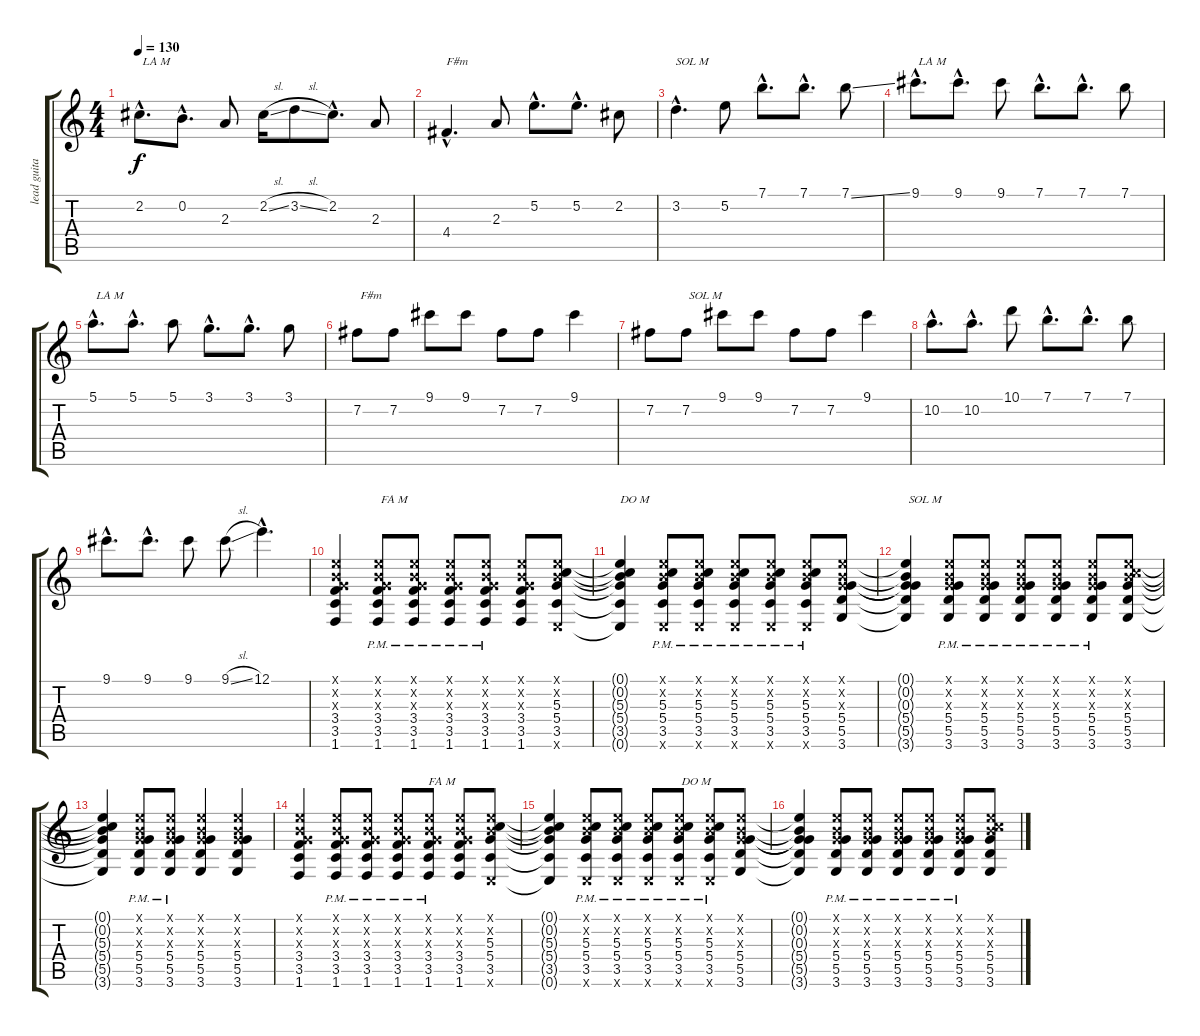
\track ("lead guitar" "lead guita") {instrument distortionguitar}
\staff {score tabs}
\tuning (E4 B3 G3 D3 A2 E2) {hide}
\ts (4 4)
\tempo 130
\clef g2
\ks c
2.2{hac}.8{d txt " LA M" dy f} 0.2{hac}.8{d} 2.3.8 2.2{sl}.16 3.2{sl}.8 2.2{hac}.8{d} 2.3.8 |
4.4{hac}.4{d txt "F#m"} 2.3.8 5.2{hac}.8{d} 5.2{hac}.8{d} 2.2.8 |
3.2{hac}.4{d txt "SOL M"} 5.2.8 7.1{hac}.8{d} 7.1{hac}.8{d} 7.1{ss}.8 |
9.1{hac}.8{d txt " LA M"} 9.1{hac}.8{d} 9.1.8 7.1{hac}.8{d} 7.1{hac}.8{d} 7.1.8 |
5.1{hac}.8{d txt " LA M"} 5.1{hac}.8{d} 5.1.8 3.1{hac}.8{d} 3.1{hac}.8{d} 3.1.8 |
7.2.8{txt " F#m"} 7.2.8 9.1.8 9.1.8 7.2.8 7.2.8 9.1.4 |
7.2.8 7.2.8{txt " SOL M"} 9.1.8 9.1.8 7.2.8 7.2.8 9.1.4 |
10.2{hac}.8{d} 10.2{hac}.8{d} 10.1.8 7.1{hac}.8{d} 7.1{hac}.8{d} 7.1.8 |
9.1{hac}.8{d} 9.1{hac}.8{d} 9.1.8 9.1{sl}.8 12.1{hac}.4{d} |
(0.1{x} 0.2{x} 0.3{x} 3.4 3.5 1.6).4 (0.1{x} 0.2{x} 0.3{x} 3.4{pm} 3.5{pm} 1.6{pm}).8{txt " FA M"} (0.1{x} 0.2{x} 0.3{x} 3.4{pm} 3.5{pm} 1.6{pm}).8 (0.1{x} 0.2{x} 0.3{x} 3.4{pm} 3.5{pm} 1.6{pm}).8 (0.1{x} 0.2{x} 0.3{x} 3.4{pm} 3.5{pm} 1.6{pm}).8 (0.1{x} 0.2{x} 0.3{x} 3.4 3.5 1.6).8 (0.1{x} 0.2{x} 5.3 5.4 3.5 0.6{x}).8 |
(0.1{t} 0.2{t} 5.3{t} 5.4{t} 3.5{t} 0.6{t}).4{txt "DO M"} (0.1{x} 0.2{x} 5.3{pm} 5.4{pm} 3.5{pm} 0.6{x}).8 (0.1{x} 0.2{x} 5.3{pm} 5.4{pm} 3.5{pm} 0.6{x}).8 (0.1{x} 0.2{x} 5.3{pm} 5.4{pm} 3.5{pm} 0.6{x}).8 (0.1{x} 0.2{x} 5.3{pm} 5.4{pm} 3.5{pm} 0.6{x}).8 (0.1{x} 0.2{x} 5.3{pm} 5.4{pm} 3.5{pm} 0.6{x}).8 (0.1{x} 0.2{x} 0.3{x} 5.4 5.5 3.6).8 |
(0.1{t} 0.2{t} 0.3{t} 5.4{t} 5.5{t} 3.6{t}).4{txt " SOL M"} (0.1{x} 0.2{x} 0.3{x} 5.4{pm} 5.5{pm} 3.6{pm}).8 (0.1{x} 0.2{x} 0.3{x} 5.4{pm} 5.5{pm} 3.6{pm}).8 (0.1{x} 0.2{x} 0.3{x} 5.4{pm} 5.5{pm} 3.6{pm}).8 (0.1{x} 0.2{x} 0.3{x} 5.4{pm} 5.5{pm} 3.6{pm}).8 (0.1{x} 0.2{x} 0.3{x} 5.4{pm} 5.5{pm} 3.6{pm}).8 (0.1{x} 0.2{x} 5.3{x} 5.4 5.5 3.6).8 |
(0.1{t} 0.2{t} 5.3{t} 5.4{t} 5.5{t} 3.6{t}).4 (0.1{x} 0.2{x} 0.3{x} 5.4{pm} 5.5{pm} 3.6{pm}).8 (0.1{x} 0.2{x} 0.3{x} 5.4{pm} 5.5{pm} 3.6{pm}).8 (0.1{x} 0.2{x} 0.3{x} 5.4 5.5 3.6).4 (0.1{x} 0.2{x} 0.3{x} 5.4 5.5 3.6).4 |
(0.1{x} 0.2{x} 0.3{x} 3.4 3.5 1.6).4 (0.1{x} 0.2{x} 0.3{x} 3.4{pm} 3.5{pm} 1.6{pm}).8 (0.1{x} 0.2{x} 0.3{x} 3.4{pm} 3.5{pm} 1.6{pm}).8 (0.1{x} 0.2{x} 0.3{x} 3.4{pm} 3.5{pm} 1.6{pm}).8 (0.1{x} 0.2{x} 0.3{x} 3.4{pm} 3.5{pm} 1.6{pm}).8{txt "FA M"} (0.1{x} 0.2{x} 0.3{x} 3.4 3.5 1.6).8 (0.1{x} 0.2{x} 5.3 5.4 3.5 0.6{x}).8 |
(0.1{t} 0.2{t} 5.3{t} 5.4{t} 3.5{t} 0.6{t}).4 (0.1{x} 0.2{x} 5.3{pm} 5.4{pm} 3.5{pm} 0.6{x}).8 (0.1{x} 0.2{x} 5.3{pm} 5.4{pm} 3.5{pm} 0.6{x}).8 (0.1{x} 0.2{x} 5.3{pm} 5.4{pm} 3.5{pm} 0.6{x}).8 (0.1{x} 0.2{x} 5.3{pm} 5.4{pm} 3.5{pm} 0.6{x}).8{txt " DO M"} (0.1{x} 0.2{x} 5.3{pm} 5.4{pm} 3.5{pm} 0.6{x}).8 (0.1{x} 0.2{x} 0.3{x} 5.4 5.5 3.6).8 |
(0.1{t} 0.2{t} 0.3{t} 5.4{t} 5.5{t} 3.6{t}).4 (0.1{x} 0.2{x} 0.3{x} 5.4{pm} 5.5{pm} 3.6{pm}).8 (0.1{x} 0.2{x} 0.3{x} 5.4{pm} 5.5{pm} 3.6{pm}).8 (0.1{x} 0.2{x} 0.3{x} 5.4{pm} 5.5{pm} 3.6{pm}).8 (0.1{x} 0.2{x} 0.3{x} 5.4{pm} 5.5{pm} 3.6{pm}).8 (0.1{x} 0.2{x} 0.3{x} 5.4{pm} 5.5{pm} 3.6{pm}).8 (0.1{x} 0.2{x} 5.3{x} 5.4 5.5 3.6).8
